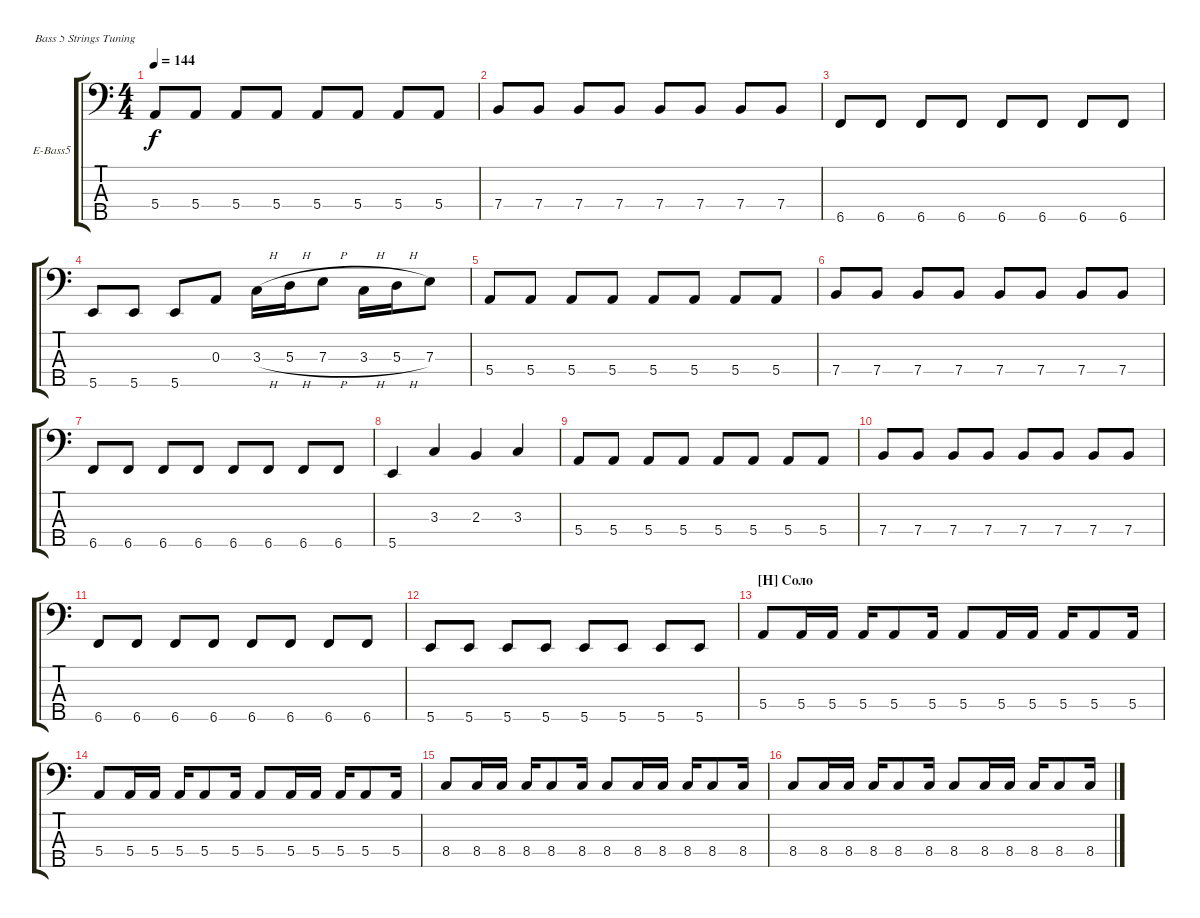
\defaultSystemsLayout 4
\bracketExtendMode groupsimilarinstruments
\firstSystemTrackNameOrientation horizontal
\otherSystemsTrackNameOrientation horizontal
\track ("Bass (Kulikov)" "E-Bass5") {instrument electricbassfinger}
\staff {score tabs}
\tuning (G2 D2 A1 E1 B0)
\ts (4 4)
\tempo 144
\clef f4
\ks c
5.4.8{dy f} 5.4.8 5.4.8 5.4.8 5.4.8 5.4.8 5.4.8 5.4.8 |
7.4.8 7.4.8 7.4.8 7.4.8 7.4.8 7.4.8 7.4.8 7.4.8 |
6.5.8 6.5.8 6.5.8 6.5.8 6.5.8 6.5.8 6.5.8 6.5.8 |
5.5.8 5.5.8 5.5.8 0.3.8 3.3{h}.16 5.3{h}.16 7.3{h}.8 3.3{h}.16 5.3{h}.16 7.3.8 |
5.4.8 5.4.8 5.4.8 5.4.8 5.4.8 5.4.8 5.4.8 5.4.8 |
7.4.8 7.4.8 7.4.8 7.4.8 7.4.8 7.4.8 7.4.8 7.4.8 |
6.5.8 6.5.8 6.5.8 6.5.8 6.5.8 6.5.8 6.5.8 6.5.8 |
5.5.4 3.3.4 2.3.4 3.3.4 |
5.4.8 5.4.8 5.4.8 5.4.8 5.4.8 5.4.8 5.4.8 5.4.8 |
7.4.8 7.4.8 7.4.8 7.4.8 7.4.8 7.4.8 7.4.8 7.4.8 |
6.5.8 6.5.8 6.5.8 6.5.8 6.5.8 6.5.8 6.5.8 6.5.8 |
5.5.8 5.5.8 5.5.8 5.5.8 5.5.8 5.5.8 5.5.8 5.5.8 |
\section ("H" "Соло")
5.4.8 5.4.16 5.4.16 5.4.16 5.4.8 5.4.16 5.4.8 5.4.16 5.4.16 5.4.16 5.4.8 5.4.16 |
5.4.8 5.4.16 5.4.16 5.4.16 5.4.8 5.4.16 5.4.8 5.4.16 5.4.16 5.4.16 5.4.8 5.4.16 |
8.4.8 8.4.16 8.4.16 8.4.16 8.4.8 8.4.16 8.4.8 8.4.16 8.4.16 8.4.16 8.4.8 8.4.16 |
8.4.8 8.4.16 8.4.16 8.4.16 8.4.8 8.4.16 8.4.8 8.4.16 8.4.16 8.4.16 8.4.8 8.4.16
